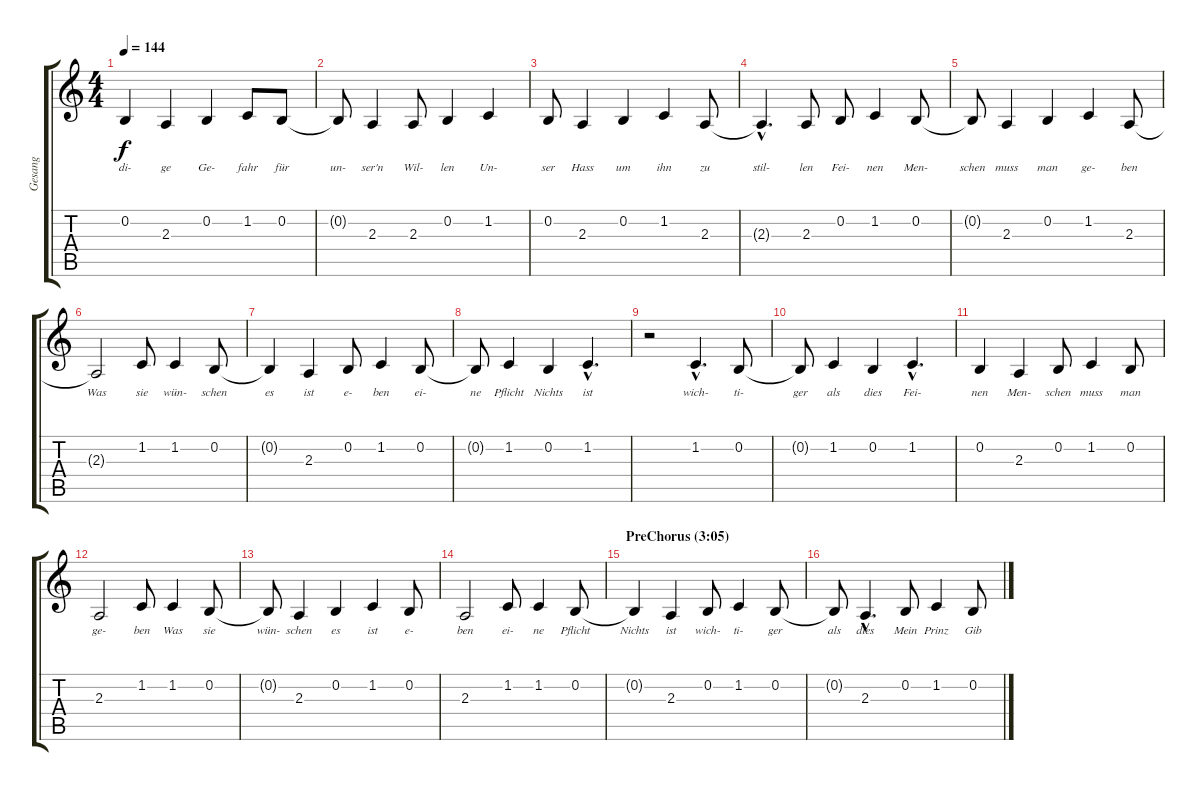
\track ("Gesang" "Gesang") {instrument sopranosax}
\staff {score tabs}
\tuning (E4 B3 G3 D3 A2 E2) {hide}
\ts (4 4)
\tempo 144
\clef g2
\ks c
0.2{t}.4{lyrics (0 "di-") lyrics (1 "") lyrics (2 "") lyrics (3 "") lyrics (4 "") dy f} 2.3.4{lyrics (0 "ge") lyrics (1 "") lyrics (2 "") lyrics (3 "") lyrics (4 "")} 0.2.4{lyrics (0 "Ge-") lyrics (1 "") lyrics (2 "") lyrics (3 "") lyrics (4 "")} 1.2.8{lyrics (0 "fahr") lyrics (1 "") lyrics (2 "") lyrics (3 "") lyrics (4 "")} 0.2.8{lyrics (0 "für") lyrics (1 "") lyrics (2 "") lyrics (3 "") lyrics (4 "")} |
0.2{t}.8{lyrics (0 "un-") lyrics (1 "") lyrics (2 "") lyrics (3 "") lyrics (4 "")} 2.3.4{lyrics (0 "ser'n") lyrics (1 "") lyrics (2 "") lyrics (3 "") lyrics (4 "")} 2.3.8{lyrics (0 "Wil-") lyrics (1 "") lyrics (2 "") lyrics (3 "") lyrics (4 "")} 0.2.4{lyrics (0 "len") lyrics (1 "") lyrics (2 "") lyrics (3 "") lyrics (4 "")} 1.2.4{lyrics (0 "Un-") lyrics (1 "") lyrics (2 "") lyrics (3 "") lyrics (4 "")} |
0.2.8{lyrics (0 "ser") lyrics (1 "") lyrics (2 "") lyrics (3 "") lyrics (4 "")} 2.3.4{lyrics (0 "Hass") lyrics (1 "") lyrics (2 "") lyrics (3 "") lyrics (4 "")} 0.2.4{lyrics (0 "um") lyrics (1 "") lyrics (2 "") lyrics (3 "") lyrics (4 "")} 1.2.4{lyrics (0 "ihn") lyrics (1 "") lyrics (2 "") lyrics (3 "") lyrics (4 "")} 2.3.8{lyrics (0 "zu") lyrics (1 "") lyrics (2 "") lyrics (3 "") lyrics (4 "")} |
2.3{hac t}.4{d lyrics (0 "stil-") lyrics (1 "") lyrics (2 "") lyrics (3 "") lyrics (4 "")} 2.3.8{lyrics (0 "len") lyrics (1 "") lyrics (2 "") lyrics (3 "") lyrics (4 "")} 0.2.8{lyrics (0 "Fei-") lyrics (1 "") lyrics (2 "") lyrics (3 "") lyrics (4 "")} 1.2.4{lyrics (0 "nen") lyrics (1 "") lyrics (2 "") lyrics (3 "") lyrics (4 "")} 0.2.8{lyrics (0 "Men-") lyrics (1 "") lyrics (2 "") lyrics (3 "") lyrics (4 "")} |
0.2{t}.8{lyrics (0 "schen") lyrics (1 "") lyrics (2 "") lyrics (3 "") lyrics (4 "")} 2.3.4{lyrics (0 "muss") lyrics (1 "") lyrics (2 "") lyrics (3 "") lyrics (4 "")} 0.2.4{lyrics (0 "man") lyrics (1 "") lyrics (2 "") lyrics (3 "") lyrics (4 "")} 1.2.4{lyrics (0 "ge-") lyrics (1 "") lyrics (2 "") lyrics (3 "") lyrics (4 "")} 2.3.8{lyrics (0 "ben") lyrics (1 "") lyrics (2 "") lyrics (3 "") lyrics (4 "")} |
2.3{t}.2{lyrics (0 "Was") lyrics (1 "") lyrics (2 "") lyrics (3 "") lyrics (4 "")} 1.2.8{lyrics (0 "sie") lyrics (1 "") lyrics (2 "") lyrics (3 "") lyrics (4 "")} 1.2.4{lyrics (0 "wün-") lyrics (1 "") lyrics (2 "") lyrics (3 "") lyrics (4 "")} 0.2.8{lyrics (0 "schen") lyrics (1 "") lyrics (2 "") lyrics (3 "") lyrics (4 "")} |
0.2{t}.4{lyrics (0 "es") lyrics (1 "") lyrics (2 "") lyrics (3 "") lyrics (4 "")} 2.3.4{lyrics (0 "ist") lyrics (1 "") lyrics (2 "") lyrics (3 "") lyrics (4 "")} 0.2.8{lyrics (0 "e-") lyrics (1 "") lyrics (2 "") lyrics (3 "") lyrics (4 "")} 1.2.4{lyrics (0 "ben") lyrics (1 "") lyrics (2 "") lyrics (3 "") lyrics (4 "")} 0.2.8{lyrics (0 "ei-") lyrics (1 "") lyrics (2 "") lyrics (3 "") lyrics (4 "")} |
0.2{t}.8{lyrics (0 "ne") lyrics (1 "") lyrics (2 "") lyrics (3 "") lyrics (4 "")} 1.2.4{lyrics (0 "Pflicht") lyrics (1 "") lyrics (2 "") lyrics (3 "") lyrics (4 "")} 0.2.4{lyrics (0 "Nichts") lyrics (1 "") lyrics (2 "") lyrics (3 "") lyrics (4 "")} 1.2{hac}.4{d lyrics (0 "ist") lyrics (1 "") lyrics (2 "") lyrics (3 "") lyrics (4 "")} |
r.2 1.2{hac}.4{d lyrics (0 "wich-") lyrics (1 "") lyrics (2 "") lyrics (3 "") lyrics (4 "")} 0.2.8{lyrics (0 "ti-") lyrics (1 "") lyrics (2 "") lyrics (3 "") lyrics (4 "")} |
0.2{t}.8{lyrics (0 "ger") lyrics (1 "") lyrics (2 "") lyrics (3 "") lyrics (4 "")} 1.2.4{lyrics (0 "als") lyrics (1 "") lyrics (2 "") lyrics (3 "") lyrics (4 "")} 0.2.4{lyrics (0 "dies") lyrics (1 "") lyrics (2 "") lyrics (3 "") lyrics (4 "")} 1.2{hac}.4{d lyrics (0 "Fei-") lyrics (1 "") lyrics (2 "") lyrics (3 "") lyrics (4 "")} |
0.2.4{lyrics (0 "nen") lyrics (1 "") lyrics (2 "") lyrics (3 "") lyrics (4 "")} 2.3.4{lyrics (0 "Men-") lyrics (1 "") lyrics (2 "") lyrics (3 "") lyrics (4 "")} 0.2.8{lyrics (0 "schen") lyrics (1 "") lyrics (2 "") lyrics (3 "") lyrics (4 "")} 1.2.4{lyrics (0 "muss") lyrics (1 "") lyrics (2 "") lyrics (3 "") lyrics (4 "")} 0.2.8{lyrics (0 "man") lyrics (1 "") lyrics (2 "") lyrics (3 "") lyrics (4 "")} |
2.3.2{lyrics (0 "ge-") lyrics (1 "") lyrics (2 "") lyrics (3 "") lyrics (4 "")} 1.2.8{lyrics (0 "ben") lyrics (1 "") lyrics (2 "") lyrics (3 "") lyrics (4 "")} 1.2.4{lyrics (0 "Was") lyrics (1 "") lyrics (2 "") lyrics (3 "") lyrics (4 "")} 0.2.8{lyrics (0 "sie") lyrics (1 "") lyrics (2 "") lyrics (3 "") lyrics (4 "")} |
0.2{t}.8{lyrics (0 "wün-") lyrics (1 "") lyrics (2 "") lyrics (3 "") lyrics (4 "")} 2.3.4{lyrics (0 "schen") lyrics (1 "") lyrics (2 "") lyrics (3 "") lyrics (4 "")} 0.2.4{lyrics (0 "es") lyrics (1 "") lyrics (2 "") lyrics (3 "") lyrics (4 "")} 1.2.4{lyrics (0 "ist") lyrics (1 "") lyrics (2 "") lyrics (3 "") lyrics (4 "")} 0.2.8{lyrics (0 "e-") lyrics (1 "") lyrics (2 "") lyrics (3 "") lyrics (4 "")} |
2.3.2{lyrics (0 "ben") lyrics (1 "") lyrics (2 "") lyrics (3 "") lyrics (4 "")} 1.2.8{lyrics (0 "ei-") lyrics (1 "") lyrics (2 "") lyrics (3 "") lyrics (4 "")} 1.2.4{lyrics (0 "ne") lyrics (1 "") lyrics (2 "") lyrics (3 "") lyrics (4 "")} 0.2.8{lyrics (0 "Pflicht") lyrics (1 "") lyrics (2 "") lyrics (3 "") lyrics (4 "")} |
\section ("" "PreChorus (3:05)")
0.2{t}.4{lyrics (0 "Nichts") lyrics (1 "") lyrics (2 "") lyrics (3 "") lyrics (4 "")} 2.3.4{lyrics (0 "ist") lyrics (1 "") lyrics (2 "") lyrics (3 "") lyrics (4 "")} 0.2.8{lyrics (0 "wich-") lyrics (1 "") lyrics (2 "") lyrics (3 "") lyrics (4 "")} 1.2.4{lyrics (0 "ti-") lyrics (1 "") lyrics (2 "") lyrics (3 "") lyrics (4 "")} 0.2.8{lyrics (0 "ger") lyrics (1 "") lyrics (2 "") lyrics (3 "") lyrics (4 "")} |
0.2{t}.8{lyrics (0 "als") lyrics (1 "") lyrics (2 "") lyrics (3 "") lyrics (4 "")} 2.3{hac}.4{d lyrics (0 "dies") lyrics (1 "") lyrics (2 "") lyrics (3 "") lyrics (4 "")} 0.2.8{lyrics (0 "Mein") lyrics (1 "") lyrics (2 "") lyrics (3 "") lyrics (4 "")} 1.2.4{lyrics (0 "Prinz") lyrics (1 "") lyrics (2 "") lyrics (3 "") lyrics (4 "")} 0.2.8{lyrics (0 "Gib") lyrics (1 "") lyrics (2 "") lyrics (3 "") lyrics (4 "")}
